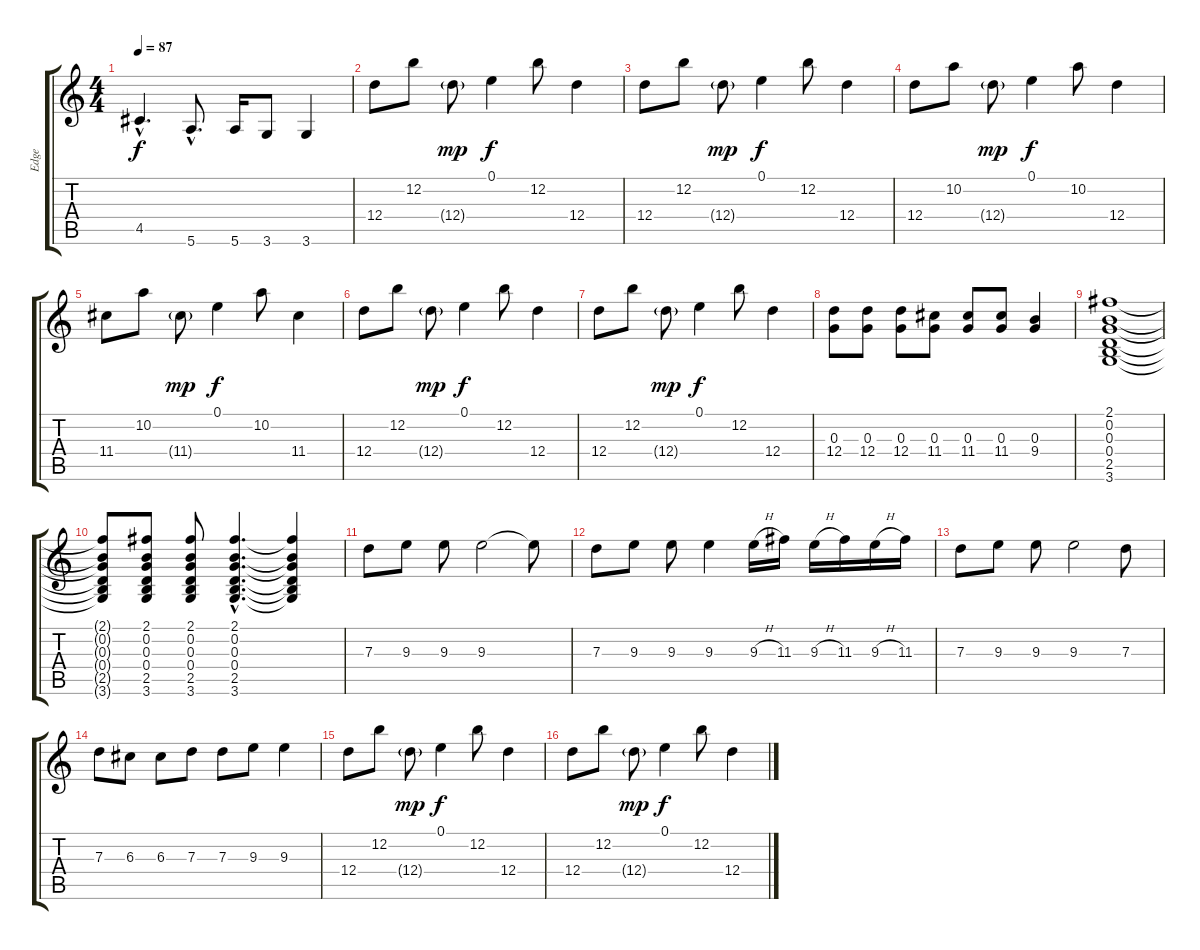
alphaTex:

\track ("Edge" "Edge") {instrument acousticguitarsteel}
\staff {score tabs}
\tuning (E4 B3 G3 D3 A2 E2) {hide}
\ts (4 4)
\tempo 87
\clef g2
\ks c
4.5{hac}.4{d dy f} 5.6{hac}.8{d} 5.6.16 3.6.8 3.6.4 |
12.4.8 12.2.8 12.4{g}.8{dy mp} 0.1.4{dy f} 12.2.8 12.4.4 |
12.4.8 12.2.8 12.4{g}.8{dy mp} 0.1.4{dy f} 12.2.8 12.4.4 |
12.4.8 10.2.8 12.4{g}.8{dy mp} 0.1.4{dy f} 10.2.8 12.4.4 |
11.4.8 10.2.8 11.4{g}.8{dy mp} 0.1.4{dy f} 10.2.8 11.4.4 |
12.4.8 12.2.8 12.4{g}.8{dy mp} 0.1.4{dy f} 12.2.8 12.4.4 |
12.4.8 12.2.8 12.4{g}.8{dy mp} 0.1.4{dy f} 12.2.8 12.4.4 |
(0.3 12.4).8 (0.3 12.4).8 (0.3 12.4).8 (0.3 11.4).8 (0.3 11.4).8 (0.3 11.4).8 (0.3 9.4).4 |
(2.1 0.2 0.3 0.4 2.5 3.6).1 |
(2.1{t} 0.2{t} 0.3{t} 0.4{t} 2.5{t} 3.6{t}).8 (2.1 0.2 0.3 0.4 2.5 3.6).8 (2.1 0.2 0.3 0.4 2.5 3.6).8 (2.1{hac} 0.2{hac} 0.3{hac} 0.4{hac} 2.5{hac} 3.6{hac}).4{d} (2.1{t} 0.2{t} 0.3{t} 0.4{t} 2.5{t} 3.6{t}).4 |
7.3.8 9.3.8 9.3.8 9.3.2 9.3{t}.8 |
7.3.8 9.3.8 9.3.8 9.3.4 9.3{h}.16 11.3.16 9.3{h}.16 11.3.16 9.3{h}.16 11.3.16 |
7.3.8 9.3.8 9.3.8 9.3.2 7.3.8 |
7.3.8 6.3.8 6.3.8 7.3.8 7.3.8 9.3.8 9.3.4 |
12.4.8 12.2.8 12.4{g}.8{dy mp} 0.1.4{dy f} 12.2.8 12.4.4 |
12.4.8 12.2.8 12.4{g}.8{dy mp} 0.1.4{dy f} 12.2.8 12.4.4
